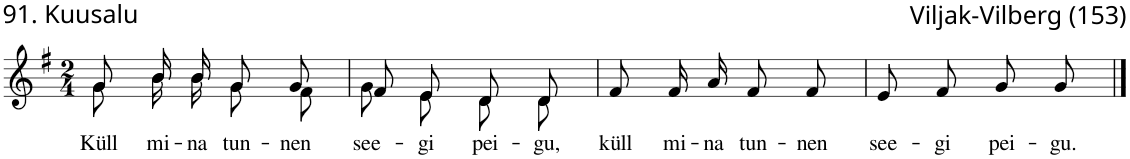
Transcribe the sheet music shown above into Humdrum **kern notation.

**kern	**text
*part1	*part1
*staff1	*staff1
*I"Voice	*
*clefG2	*
*k[f#]	*
*M2/4	*
=1	=1
!	!LO:LY:b
*^	*
8g/L	8g\L	Küll
!	!	!LO:LY:b
16b/L	16b\L	mi-
!	!	!LO:LY:b
16b/JJ	16b\JJ	-na
!	!	!LO:LY:b
8g/L	8g\L	tun-
!	!	!LO:LY:b
8g/J	8f#\J	-nen
=2	=2	=2
!	!	!LO:LY:b
8f#/L	8g\L	see-
!	!	!LO:LY:b
8e/J	8e\J	-gi
!	!	!LO:LY:b
8d/L	8d\L	pei-
!	!	!LO:LY:b
8d/J	8d\J	-gu,
=3	=3	=3
!	!	!LO:LY:b
*v	*v	*
8f#/L	küll
!	!LO:LY:b
16f#/L	mi-
!	!LO:LY:b
16a/JJ	-na
!	!LO:LY:b
8f#/L	tun-
!	!LO:LY:b
8f#/J	-nen
=4	=4
!	!LO:LY:b
8e/L	see-
!	!LO:LY:b
8f#/J	-gi
!	!LO:LY:b
8g/L	pei-
!	!LO:LY:b
8g/J	-gu.
==	==
*-	*-
